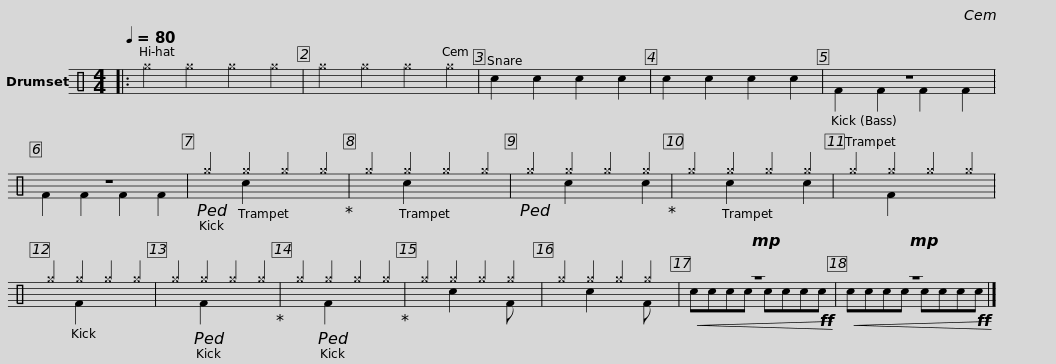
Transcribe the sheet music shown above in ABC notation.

X:1
%%score ( 1 2 )
L:1/8
Q:1/4=80
M:4/4
I:linebreak $
K:C
V:1 perc
K:none
V:2 perc
K:none
V:1
|: ^g2 ^g2 ^g2 ^g2 | ^g2 ^g2 ^g2 ^g2 | c2 c2 c2 c2 |$ c2 c2 c2 c2 | z8 | %5
 z8 |$!ped! ^g2 ^g2 ^g2 ^g2!ped-up! | ^g2 ^g2 ^g2 ^g2 |!ped! ^g2 ^g2 ^g2 ^g2!ped-up! |$ ^g2 ^g2 ^g2 ^g2 | %10
 ^g2 ^g2 ^g2 ^g2 | ^g2 ^g2 ^g2 ^g2 |$ ^g2!ped! ^g2 ^g2 ^g2!ped-up! | ^g2!ped! ^g2 ^g2 ^g2!ped-up! | ^g2 ^g2 ^g2 ^g2 |$ %15
 ^g2 ^g2 ^g2 ^g2 |!mp!!<(! z8!<)! |$!mp!!<(! z8!<)! |] %18
V:2
|: x8 | x8 | x8 |$ x8 | F2 F2 F2 F2 | %5
 F2 F2 F2 F2 |$ x2 c2 x4 | x2 c2 x4 | x2 c2 x2 c2 |$ x2 c2 x2 c2 | %10
 x2 F2 x4 | x2 F2 x4 |$ x2 F2 x4 | x2 F2 x4 | x2 c2 x2 F x |$ %15
 x2 c2 x2 F x | cccc ccc!ff!c |$ cccc ccc!ff!c |] %18
